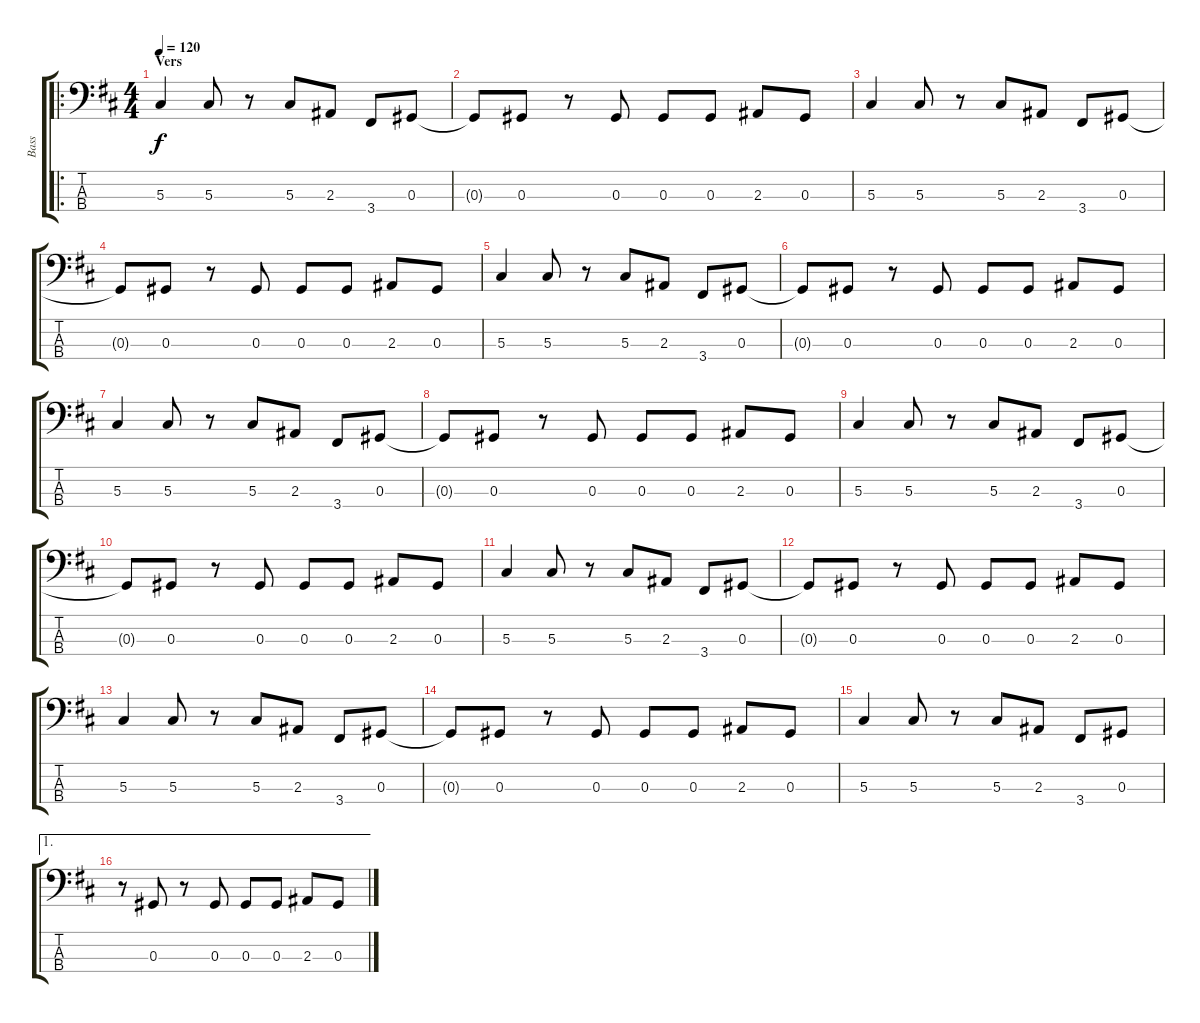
\track ("Bass" "Bass") {instrument electricbasspick}
\staff {score tabs}
\tuning (Gb2 Db2 Ab1 Eb1) {hide}
\ro
\ts (4 4)
\section ("" "Vers")
\tempo 120
\clef f4
\ks d
5.3.4{dy f} 5.3.8 r.8 5.3.8 2.3.8 3.4.8 0.3.8 |
0.3{t}.8 0.3.8 r.8 0.3.8 0.3.8 0.3.8 2.3.8 0.3.8 |
5.3.4 5.3.8 r.8 5.3.8 2.3.8 3.4.8 0.3.8 |
0.3{t}.8 0.3.8 r.8 0.3.8 0.3.8 0.3.8 2.3.8 0.3.8 |
5.3.4 5.3.8 r.8 5.3.8 2.3.8 3.4.8 0.3.8 |
0.3{t}.8 0.3.8 r.8 0.3.8 0.3.8 0.3.8 2.3.8 0.3.8 |
5.3.4 5.3.8 r.8 5.3.8 2.3.8 3.4.8 0.3.8 |
0.3{t}.8 0.3.8 r.8 0.3.8 0.3.8 0.3.8 2.3.8 0.3.8 |
5.3.4 5.3.8 r.8 5.3.8 2.3.8 3.4.8 0.3.8 |
0.3{t}.8 0.3.8 r.8 0.3.8 0.3.8 0.3.8 2.3.8 0.3.8 |
5.3.4 5.3.8 r.8 5.3.8 2.3.8 3.4.8 0.3.8 |
0.3{t}.8 0.3.8 r.8 0.3.8 0.3.8 0.3.8 2.3.8 0.3.8 |
5.3.4 5.3.8 r.8 5.3.8 2.3.8 3.4.8 0.3.8 |
0.3{t}.8 0.3.8 r.8 0.3.8 0.3.8 0.3.8 2.3.8 0.3.8 |
5.3.4 5.3.8 r.8 5.3.8 2.3.8 3.4.8 0.3.8 |
\ae 1
r.8 0.3.8 r.8 0.3.8 0.3.8 0.3.8 2.3.8 0.3.8
